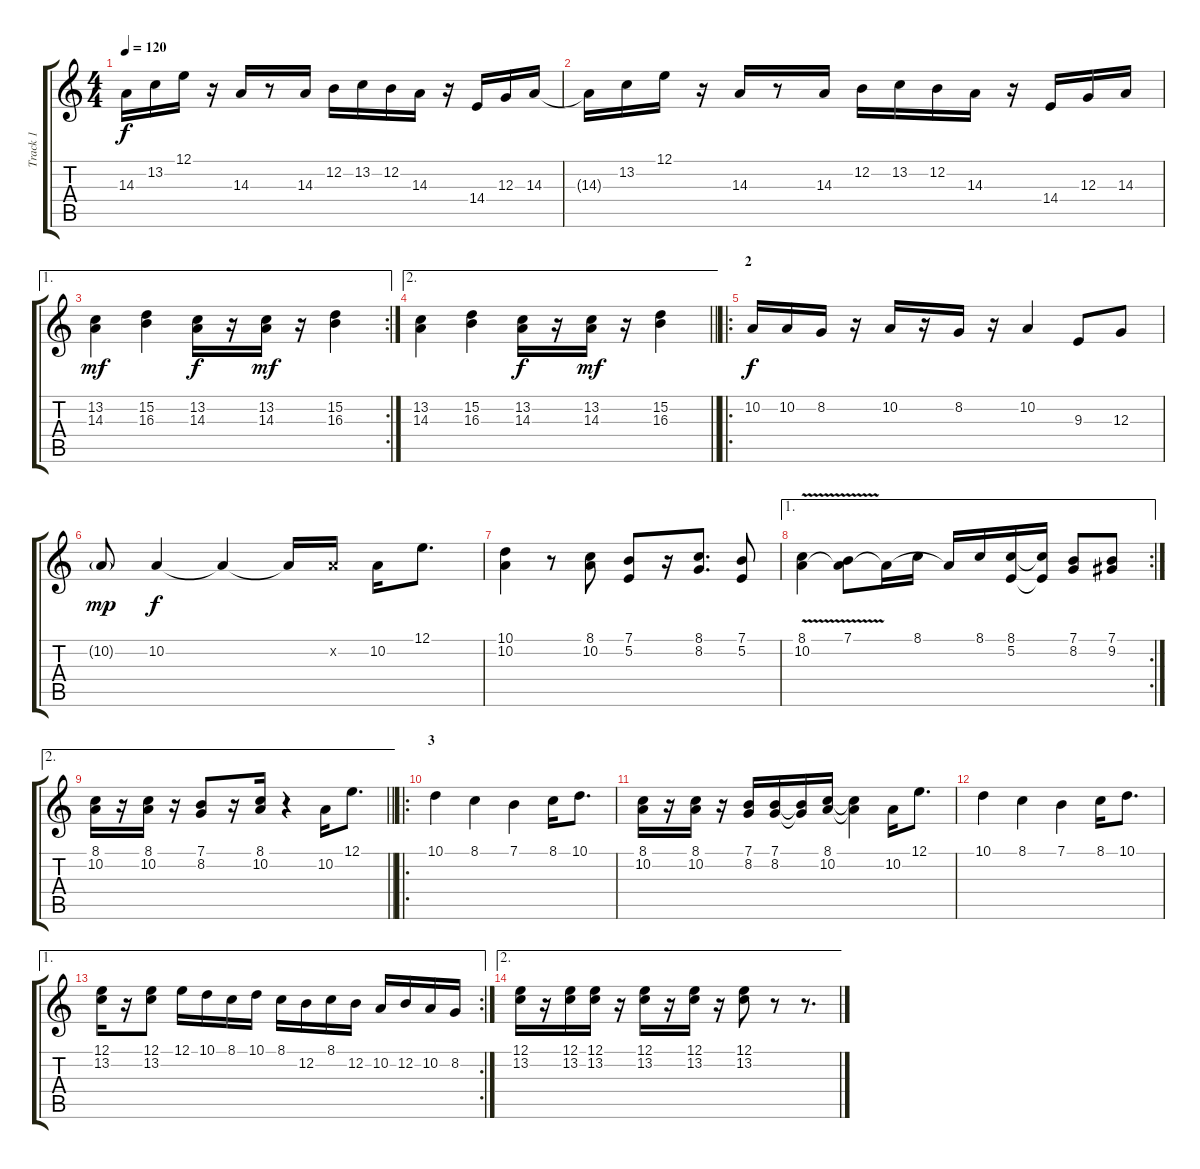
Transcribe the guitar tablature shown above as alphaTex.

\track ("Track 1" "Track 1") {instrument lead1square}
\staff {score tabs}
\tuning (E4 B3 G3 D3 A2 D2) {hide}
\ts (4 4)
\tempo 120
\clef g2
\ks c
14.3{t}.16{dy f} 13.2.16 12.1.16 r.16 14.3.16 r.8 14.3.16 12.2.16 13.2.16 12.2.16 14.3.16 r.16 14.4.16 12.3.16 14.3.16 |
14.3{t}.16 13.2.16 12.1.16 r.16 14.3.16 r.8 14.3.16 12.2.16 13.2.16 12.2.16 14.3.16 r.16 14.4.16 12.3.16 14.3.16 |
\ae 1
\rc 2
(13.2 14.3).4{dy mf} (15.2 16.3).4 (13.2 14.3).16{dy f} r.16 (13.2 14.3).16{dy mf} r.16 (15.2 16.3).4 |
\ae 2
\barLineRight lightlight
(13.2 14.3).4 (15.2 16.3).4 (13.2 14.3).16{dy f} r.16 (13.2 14.3).16{dy mf} r.16 (15.2 16.3).4 |
\ro
\section ("" "2")
10.2.16{dy f} 10.2.16 8.2.16 r.16 10.2.16 r.16 8.2.16 r.16 10.2.4 9.3.8 12.3.8 |
10.2{g}.8{dy mp} 10.2.4{dy f} 10.2{t}.4 10.2{t}.16 10.2{x}.16 10.2.16 12.1.8{d} |
(10.1 10.2).4 r.8 (8.1 10.2).8 (7.1 5.2).8 r.16 (8.1 8.2).8{d} (7.1 5.2).8 |
\ae 1
\rc 2
(8.1 10.2{v}).4 (7.1 10.2{t}).8 10.2{t}.16 8.1.16 10.2{t}.16 8.1.16 (8.1 5.2).16 (8.1{t} 5.2{t}).16 (7.1 8.2).8 (7.1 9.2).8 |
\ae 2
\barLineRight lightlight
(8.1 10.2).16 r.16 (8.1 10.2).16 r.16 (7.1 8.2).8 r.16 (8.1 10.2).16 r.4 10.2.16 12.1.8{d} |
\ro
\section ("" "3")
10.1.4 8.1.4 7.1.4 8.1.16 10.1.8{d} |
(8.1 10.2).16 r.16 (8.1 10.2).16 r.16 (7.1 8.2).16 (7.1 8.2).16 (7.1{t} 8.2{t}).16 (8.1 10.2).16 (8.1{t} 10.2{t}).4 10.2.16 12.1.8{d} |
10.1.4 8.1.4 7.1.4 8.1.16 10.1.8{d} |
\ae 1
\rc 2
(12.1 13.2).16 r.16 (12.1 13.2).8 12.1.16 10.1.16 8.1.16 10.1.16 8.1.16 12.2.16 8.1.16 12.2.16 10.2.16 12.2.16 10.2.16 8.2.16 |
\ae 2
(12.1 13.2).16 r.16 (12.1 13.2).16 (12.1 13.2).16 r.16 (12.1 13.2).16 r.16 (12.1 13.2).16 r.16 (12.1 13.2).8 r.8 r.8{d}
